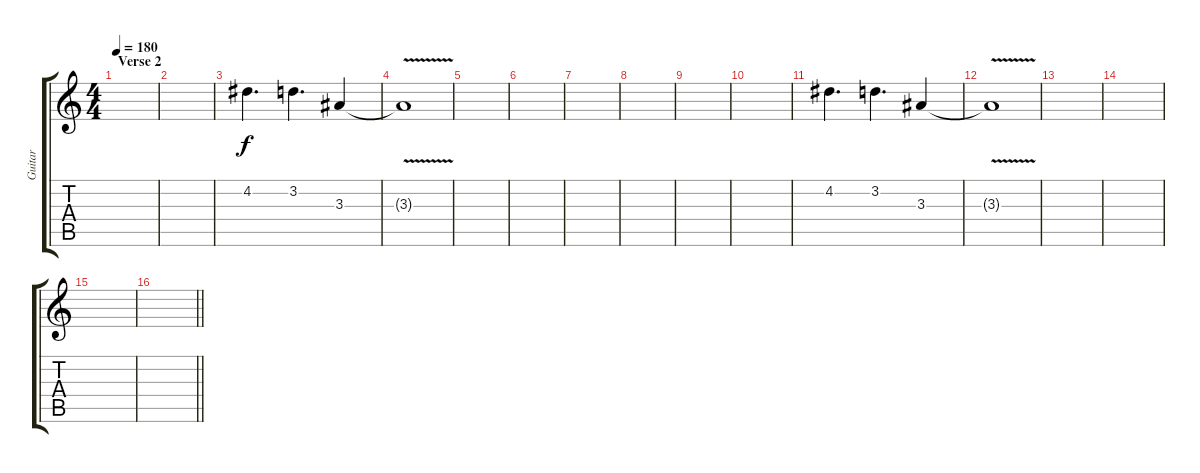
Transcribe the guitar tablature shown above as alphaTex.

\track ("Guitar" "Guitar") {instrument distortionguitar}
\staff {score tabs}
\tuning (E4 B3 G3 D3 A2 D2) {hide}
\ts (4 4)
\section ("" "Verse 2")
\tempo 180
\clef g2
\ks c
|
|
4.2.4{d} 3.2.4{d} 3.3.4 |
3.3{v t}.1 |
|
|
|
|
|
|
4.2.4{d} 3.2.4{d} 3.3.4 |
3.3{v t}.1 |
|
|
|
\barLineRight lightlight
